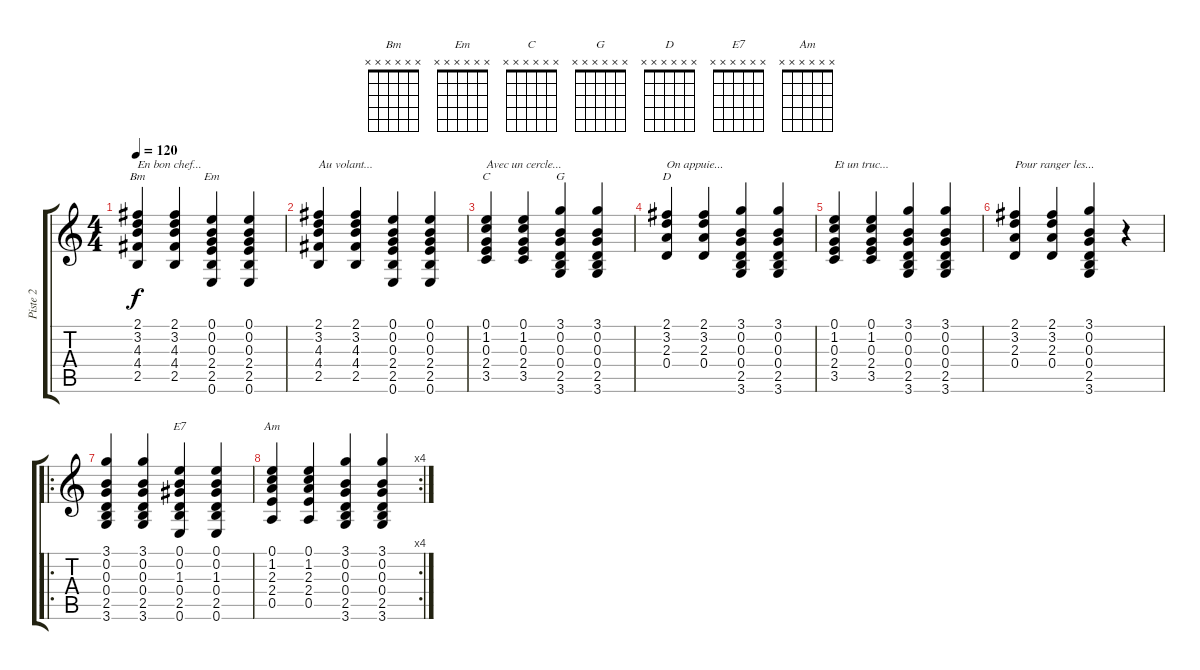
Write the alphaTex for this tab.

\track ("Piste 2" "Piste 2") {instrument acousticguitarnylon}
\staff {score tabs}
\tuning (E4 B3 G3 D3 A2 E2) {hide}
\chord ("Bm" x x x x x x) {firstfret 0}
\chord ("Em" x x x x x x) {firstfret 0}
\chord ("C" x x x x x x) {firstfret 0}
\chord ("G" x x x x x x) {firstfret 0}
\chord ("D" x x x x x x) {firstfret 0}
\chord ("E7" x x x x x x) {firstfret 0}
\chord ("Am" x x x x x x) {firstfret 0}
\ts (4 4)
\tempo 120
\clef g2
\ks c
(2.1 3.2 4.3 4.4 2.5).4{ch "Bm" txt "En bon chef..." dy f} (2.1 3.2 4.3 4.4 2.5).4 (0.1 0.2 0.3 2.4 2.5 0.6).4{ch "Em"} (0.1 0.2 0.3 2.4 2.5 0.6).4 |
(2.1 3.2 4.3 4.4 2.5).4{txt "Au volant..."} (2.1 3.2 4.3 4.4 2.5).4 (0.1 0.2 0.3 2.4 2.5 0.6).4 (0.1 0.2 0.3 2.4 2.5 0.6).4 |
(0.1 1.2 0.3 2.4 3.5).4{ch "C" txt "Avec un cercle..."} (0.1 1.2 0.3 2.4 3.5).4 (3.1 0.2 0.3 0.4 2.5 3.6).4{ch "G"} (3.1 0.2 0.3 0.4 2.5 3.6).4 |
(2.1 3.2 2.3 0.4).4{ch "D" txt "On appuie..."} (2.1 3.2 2.3 0.4).4 (3.1 0.2 0.3 0.4 2.5 3.6).4 (3.1 0.2 0.3 0.4 2.5 3.6).4 |
(0.1 1.2 0.3 2.4 3.5).4{txt "Et un truc..."} (0.1 1.2 0.3 2.4 3.5).4 (3.1 0.2 0.3 0.4 2.5 3.6).4 (3.1 0.2 0.3 0.4 2.5 3.6).4 |
(2.1 3.2 2.3 0.4).4{txt "Pour ranger les..."} (2.1 3.2 2.3 0.4).4 (3.1 0.2 0.3 0.4 2.5 3.6).4 r.4 |
\ro
(3.1 0.2 0.3 0.4 2.5 3.6).4 (3.1 0.2 0.3 0.4 2.5 3.6).4 (0.1 0.2 1.3 0.4 2.5 0.6).4{ch "E7"} (0.1 0.2 1.3 0.4 2.5 0.6).4 |
\rc 4
(0.1 1.2 2.3 2.4 0.5).4{ch "Am"} (0.1 1.2 2.3 2.4 0.5).4 (3.1 0.2 0.3 0.4 2.5 3.6).4 (3.1 0.2 0.3 0.4 2.5 3.6).4
